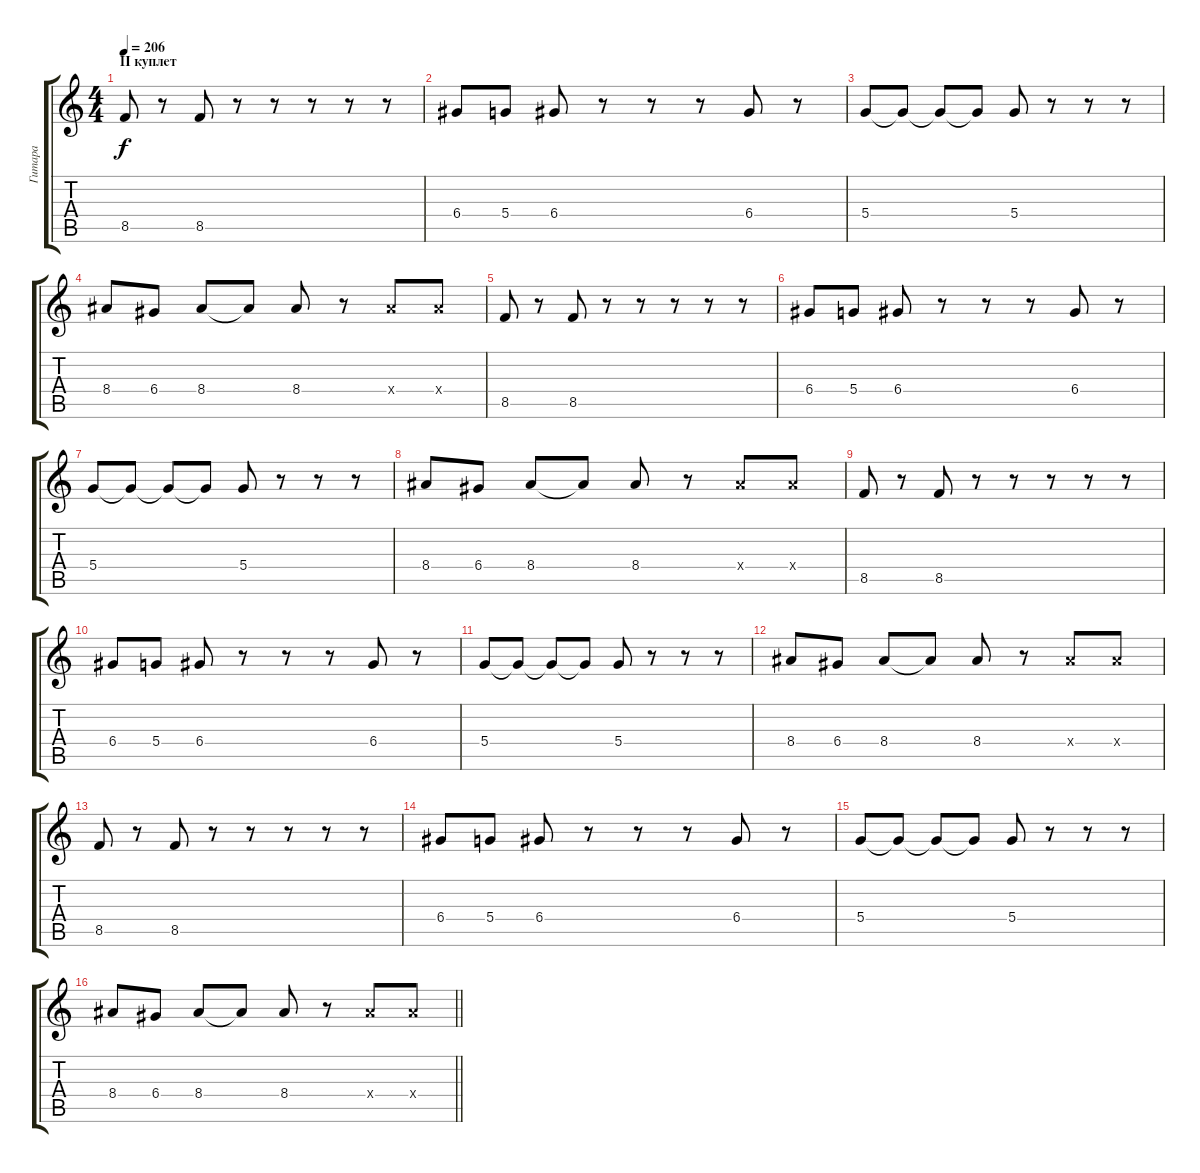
\track ("Гитара" "Гитара") {instrument banjo}
\staff {score tabs}
\tuning (E4 B3 G3 D3 A2 E2) {hide}
\displaytranspose 12
\ts (4 4)
\section ("" "II куплет")
\tempo 206
\clef g2
\ks c
8.5.8{dy f volume 6 instrument banjo} r.8 8.5.8 r.8 r.8 r.8 r.8 r.8 |
6.4.8 5.4.8 6.4.8 r.8 r.8 r.8 6.4.8 r.8 |
5.4.8 5.4{t}.8 5.4{t}.8 5.4{t}.8 5.4.8 r.8 r.8 r.8 |
8.4.8 6.4.8 8.4.8 8.4{t}.8 8.4.8 r.8 8.4{x}.8 8.4{x}.8 |
8.5.8 r.8 8.5.8 r.8 r.8 r.8 r.8 r.8 |
6.4.8 5.4.8 6.4.8 r.8 r.8 r.8 6.4.8 r.8 |
5.4.8 5.4{t}.8 5.4{t}.8 5.4{t}.8 5.4.8 r.8 r.8 r.8 |
8.4.8 6.4.8 8.4.8 8.4{t}.8 8.4.8 r.8 8.4{x}.8 8.4{x}.8 |
8.5.8 r.8 8.5.8 r.8 r.8 r.8 r.8 r.8 |
6.4.8 5.4.8 6.4.8 r.8 r.8 r.8 6.4.8 r.8 |
5.4.8 5.4{t}.8 5.4{t}.8 5.4{t}.8 5.4.8 r.8 r.8 r.8 |
8.4.8 6.4.8 8.4.8 8.4{t}.8 8.4.8 r.8 8.4{x}.8 8.4{x}.8 |
8.5.8 r.8 8.5.8 r.8 r.8 r.8 r.8 r.8 |
6.4.8 5.4.8 6.4.8 r.8 r.8 r.8 6.4.8 r.8 |
5.4.8 5.4{t}.8 5.4{t}.8 5.4{t}.8 5.4.8 r.8 r.8 r.8 |
\barLineRight lightlight
8.4.8 6.4.8 8.4.8 8.4{t}.8 8.4.8 r.8 8.4{x}.8 8.4{x}.8
